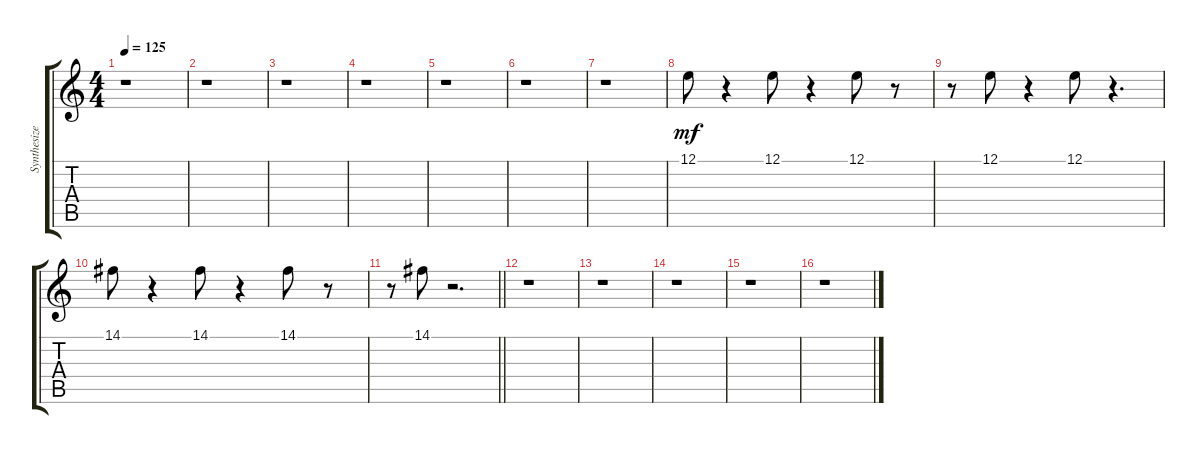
\track ("Synthesizer 1" "Synthesize") {instrument pad7halo}
\staff {score tabs}
\tuning (E4 B3 G3 D3 A2 E2) {hide}
\ts (4 4)
\tempo 125
\clef g2
\ks c
r.1{dy mf} |
r.1 |
r.1 |
r.1 |
r.1 |
r.1 |
r.1 |
12.1.8 r.4 12.1.8 r.4 12.1.8 r.8 |
r.8 12.1.8 r.4 12.1.8 r.4{d} |
14.1.8 r.4 14.1.8 r.4 14.1.8 r.8 |
\barLineRight lightlight
r.8 14.1.8 r.2{d} |
r.1 |
r.1 |
r.1 |
r.1 |
r.1
